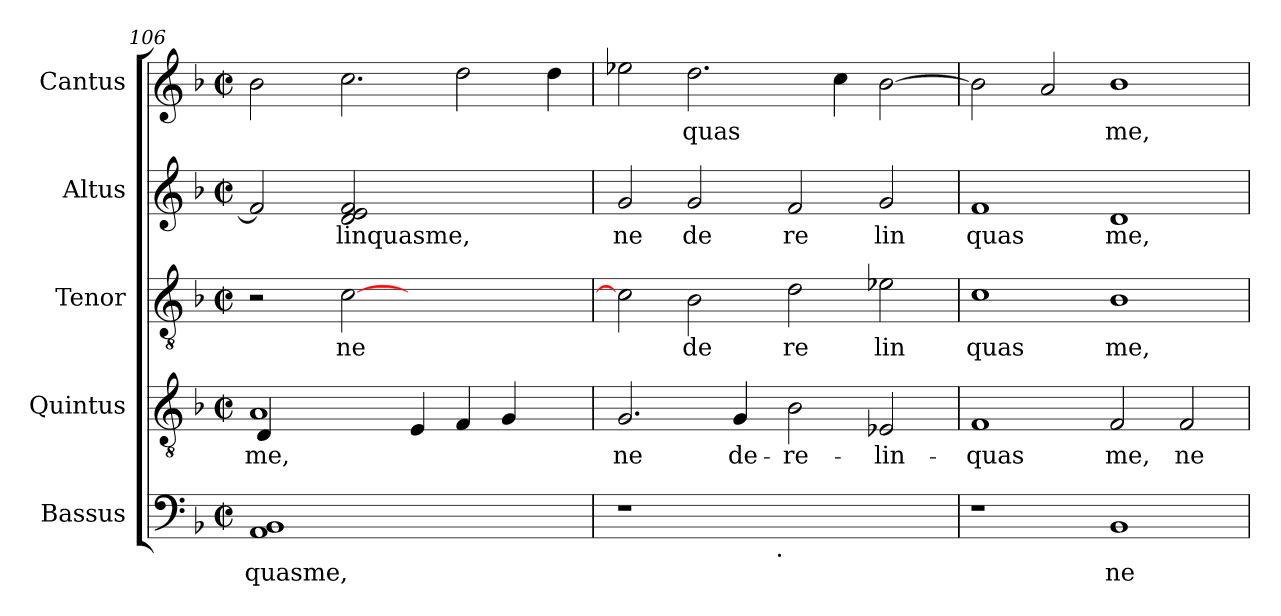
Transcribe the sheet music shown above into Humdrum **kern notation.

**kern	**text	**kern	**text	**kern	**text	**kern	**text	**kern	**text
*part5	*part5	*part4	*part4	*part3	*part3	*part2	*part2	*part1	*part1
*staff5	*staff5	*staff4	*staff4	*staff3	*staff3	*staff2	*staff2	*staff1	*staff1
*I"Bassus	*	*I"Quintus	*	*I"Tenor	*	*I"Altus	*	*I"Cantus	*
*clefF4	*	*clefGv2	*	*clefGv2	*	*clefG2	*	*clefG2	*
*k[b-]	*	*k[b-]	*	*k[b-]	*	*k[b-]	*	*k[b-]	*
*F:	*	*F:	*	*F:	*	*F:	*	*F:	*
*M2/2	*	*M2/2	*	*M2/2	*	*M2/2	*	*M2/2	*
*met(c|)	*	*met(c|)	*	*met(c|)	*	*met(c|)	*	*met(c|)	*
=106	=106	=106	=106	=106	=106	=106	=106	=106	=106
!	!LO:LY:b:cj	!	!LO:LY:b:cj	!	!	!	!LO:LY:b:cj	!	!
*	*	*^	*	*	*	*	*	*	*
1BB- 1AA	-quasme,	1A	4D/	me,	2r	.	2f/]	.	2b-\	.
.	.	.	4ryy	.	.	.	.	.	.	.
!	!	!	!	!	!	!LO:LY:b:cj	!	!LO:LY:b:cj	!	!
.	.	.	1.ryy	.	[>2c\	ne	2f/ 2d/ 2e/	linquasme,	2.cc\	.
!	!	!	!	!LO:LY:b:cj	!	!	!	!	!	!
1ryy	.	4E/	.	.	1ryy	.	1ryy	.	.	.
!	!	!	!	!LO:LY:b:cj	!	!	!	!	!	!
.	.	4F/	.	.	.	.	.	.	2dd\	.
!	!	!	!	!LO:LY:b:cj	!	!	!	!	!	!
.	.	4G/	.	.	.	.	.	.	.	.
!	!	!	!	!	!	!	!	!	!	!LO:LY:b:cj
.	.	4ryy	.	.	.	.	.	.	4dd\	-
*	*	*v	*v	*	*	*	*	*	*	*
=107	=107	=107	=107	=107	=107	=107	=107	=107	=107
!	!	!	!LO:LY:b:cj	!	!LO:LY:b:cj	!	!LO:LY:b:cj	!	!LO:LY:b:cj
*^	*	*	*	*	*	*	*	*	*
1r	2ryy	.	2.G/	ne	2c\]	.	2g/	ne	2ee-X\	--
!	!	!	!	!	!	!LO:LY:b:cj	!	!LO:LY:b:cj	!	!LO:LY:b:cj
.	4...ryy	.	.	.	2B-\	de	2g/	de	2.dd\	-quas
!	!	!	!	!LO:LY:b:cj	!	!	!	!	!	!
.	.	.	4G/	de-	.	.	.	.	.	.
!	!LO:TX:b:t=.	!	!	!	!	!	!	!	!	!
.	1ryy	.	.	.	.	.	.	.	.	.
!	!	!	!	!LO:LY:b:cj	!	!LO:LY:b:cj	!	!LO:LY:b:cj	!	!
1ryy	.	.	2B-\	-re-	2d\	re	2f/	re	.	.
!	!	!	!	!	!	!	!	!	!	!LO:LY:b:cj
.	.	.	.	.	.	.	.	.	4cc\	.
!	!	!	!	!LO:LY:b:cj	!	!LO:LY:b:cj	!	!LO:LY:b:cj	!	!LO:LY:b:cj
.	.	.	2E-X/	-lin-	2e-X\	lin	2g/	lin	[<2b-\	.
.	32ryy	.	.	.	.	.	.	.	.	.
!!LO:PB:g=z
=108	=108	=108	=108	=108	=108	=108	=108	=108	=108	=108
!	!	!	!	!LO:LY:b:cj	!	!LO:LY:b:cj	!	!LO:LY:b:cj	!	!LO:LY:b:cj
*v	*v	*	*	*	*	*	*	*	*	*
1r	.	1F	-quas	1c	quas	1f	quas	2b-\]	.
!	!	!	!	!	!	!	!	!	!LO:LY:b:cj
.	.	.	.	.	.	.	.	2a/	.
!	!LO:LY:b:cj	!	!LO:LY:b:cj	!	!LO:LY:b:cj	!	!LO:LY:b:cj	!	!LO:LY:b:cj
1BB-	ne	2F/	me,	1B-	me,	1d	me,	1b-	me,
!	!	!	!LO:LY:b:cj	!	!	!	!	!	!
.	.	2F/	ne	.	.	.	.	.	.
=	=	=	=	=	=	=	=	=	=
*-	*-	*-	*-	*-	*-	*-	*-	*-	*-
